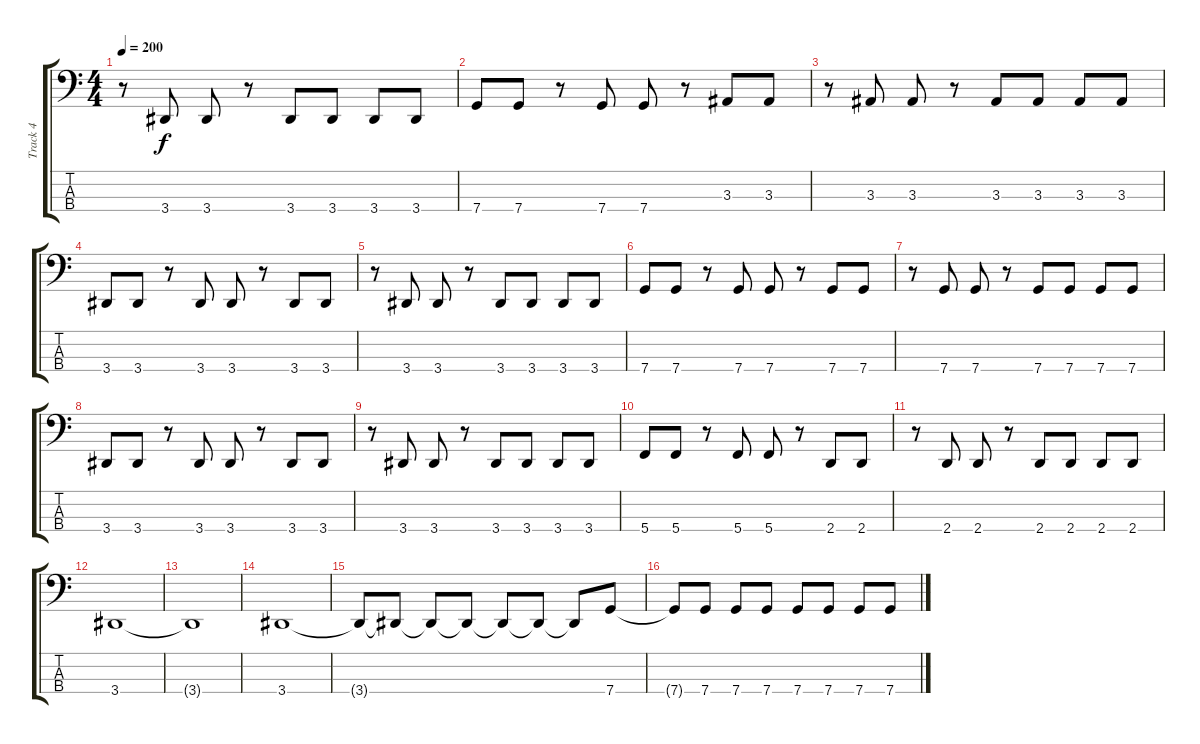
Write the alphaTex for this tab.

\track ("Track 4" "Track 4") {instrument electricbasspick}
\staff {score tabs}
\tuning (F2 C2 G1 C1) {hide}
\ts (4 4)
\tempo 200
\clef f4
\ks c
r.8{dy f} 3.4.8 3.4.8 r.8 3.4.8 3.4.8 3.4.8 3.4.8 |
7.4.8 7.4.8 r.8 7.4.8 7.4.8 r.8 3.3.8 3.3.8 |
r.8 3.3.8 3.3.8 r.8 3.3.8 3.3.8 3.3.8 3.3.8 |
3.4.8 3.4.8 r.8 3.4.8 3.4.8 r.8 3.4.8 3.4.8 |
r.8 3.4.8 3.4.8 r.8 3.4.8 3.4.8 3.4.8 3.4.8 |
7.4.8 7.4.8 r.8 7.4.8 7.4.8 r.8 7.4.8 7.4.8 |
r.8 7.4.8 7.4.8 r.8 7.4.8 7.4.8 7.4.8 7.4.8 |
3.4.8 3.4.8 r.8 3.4.8 3.4.8 r.8 3.4.8 3.4.8 |
r.8 3.4.8 3.4.8 r.8 3.4.8 3.4.8 3.4.8 3.4.8 |
5.4.8 5.4.8 r.8 5.4.8 5.4.8 r.8 2.4.8 2.4.8 |
r.8 2.4.8 2.4.8 r.8 2.4.8 2.4.8 2.4.8 2.4.8 |
3.4.1 |
3.4{t}.1 |
3.4.1 |
3.4{t}.8 3.4{t}.8 3.4{t}.8 3.4{t}.8 3.4{t}.8 3.4{t}.8 3.4{t}.8 7.4.8 |
7.4{t}.8 7.4.8 7.4.8 7.4.8 7.4.8 7.4.8 7.4.8 7.4.8
